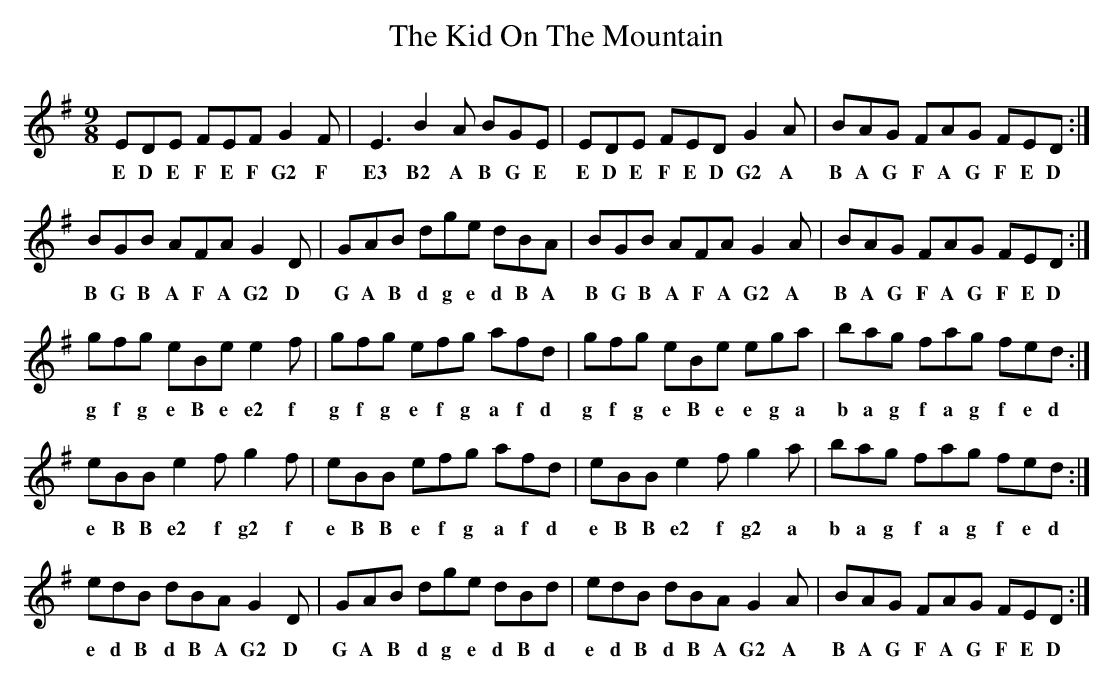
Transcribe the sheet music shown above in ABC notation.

X:1
T: Kid On The Mountain, The
M: 9/8
L: 1/8
K: Emin
EDE FEF G2 F| E3 B2A BGE| EDE FED G2 A| BAG FAG FED:|
w: E D E F E F G2 F E3 B2 A B G E E D E F E D G2 A B A G F A G F E D
BGB AFA G2 D| GAB dge dBA| BGB AFA G2 A| BAG FAG FED:|
w: B G B A F A G2 D G A B d g e d B A B G B A F A G2 A B A G F A G F E D
gfg eBe e2 f|gfg efg afd| gfg eBe ega|bag fag fed:|
w: g f g e B e e2 f g f g e f g a f d g f g e B e e g a b a g f a g f e d
eBB e2f g2f|eBB efg afd| eBB e2f g2a|bag fag fed:|
w: e B B e2 f g2 f e B B e f g a f d e B B e2 f g2 a b a g f a g f e d
edB dBA G2D|GAB dge dBd|edB dBA G2A|BAG FAG FED:|
w: e d B d B A G2 D G A B d g e d B d e d B d B A G2 A B A G F A G F E D
